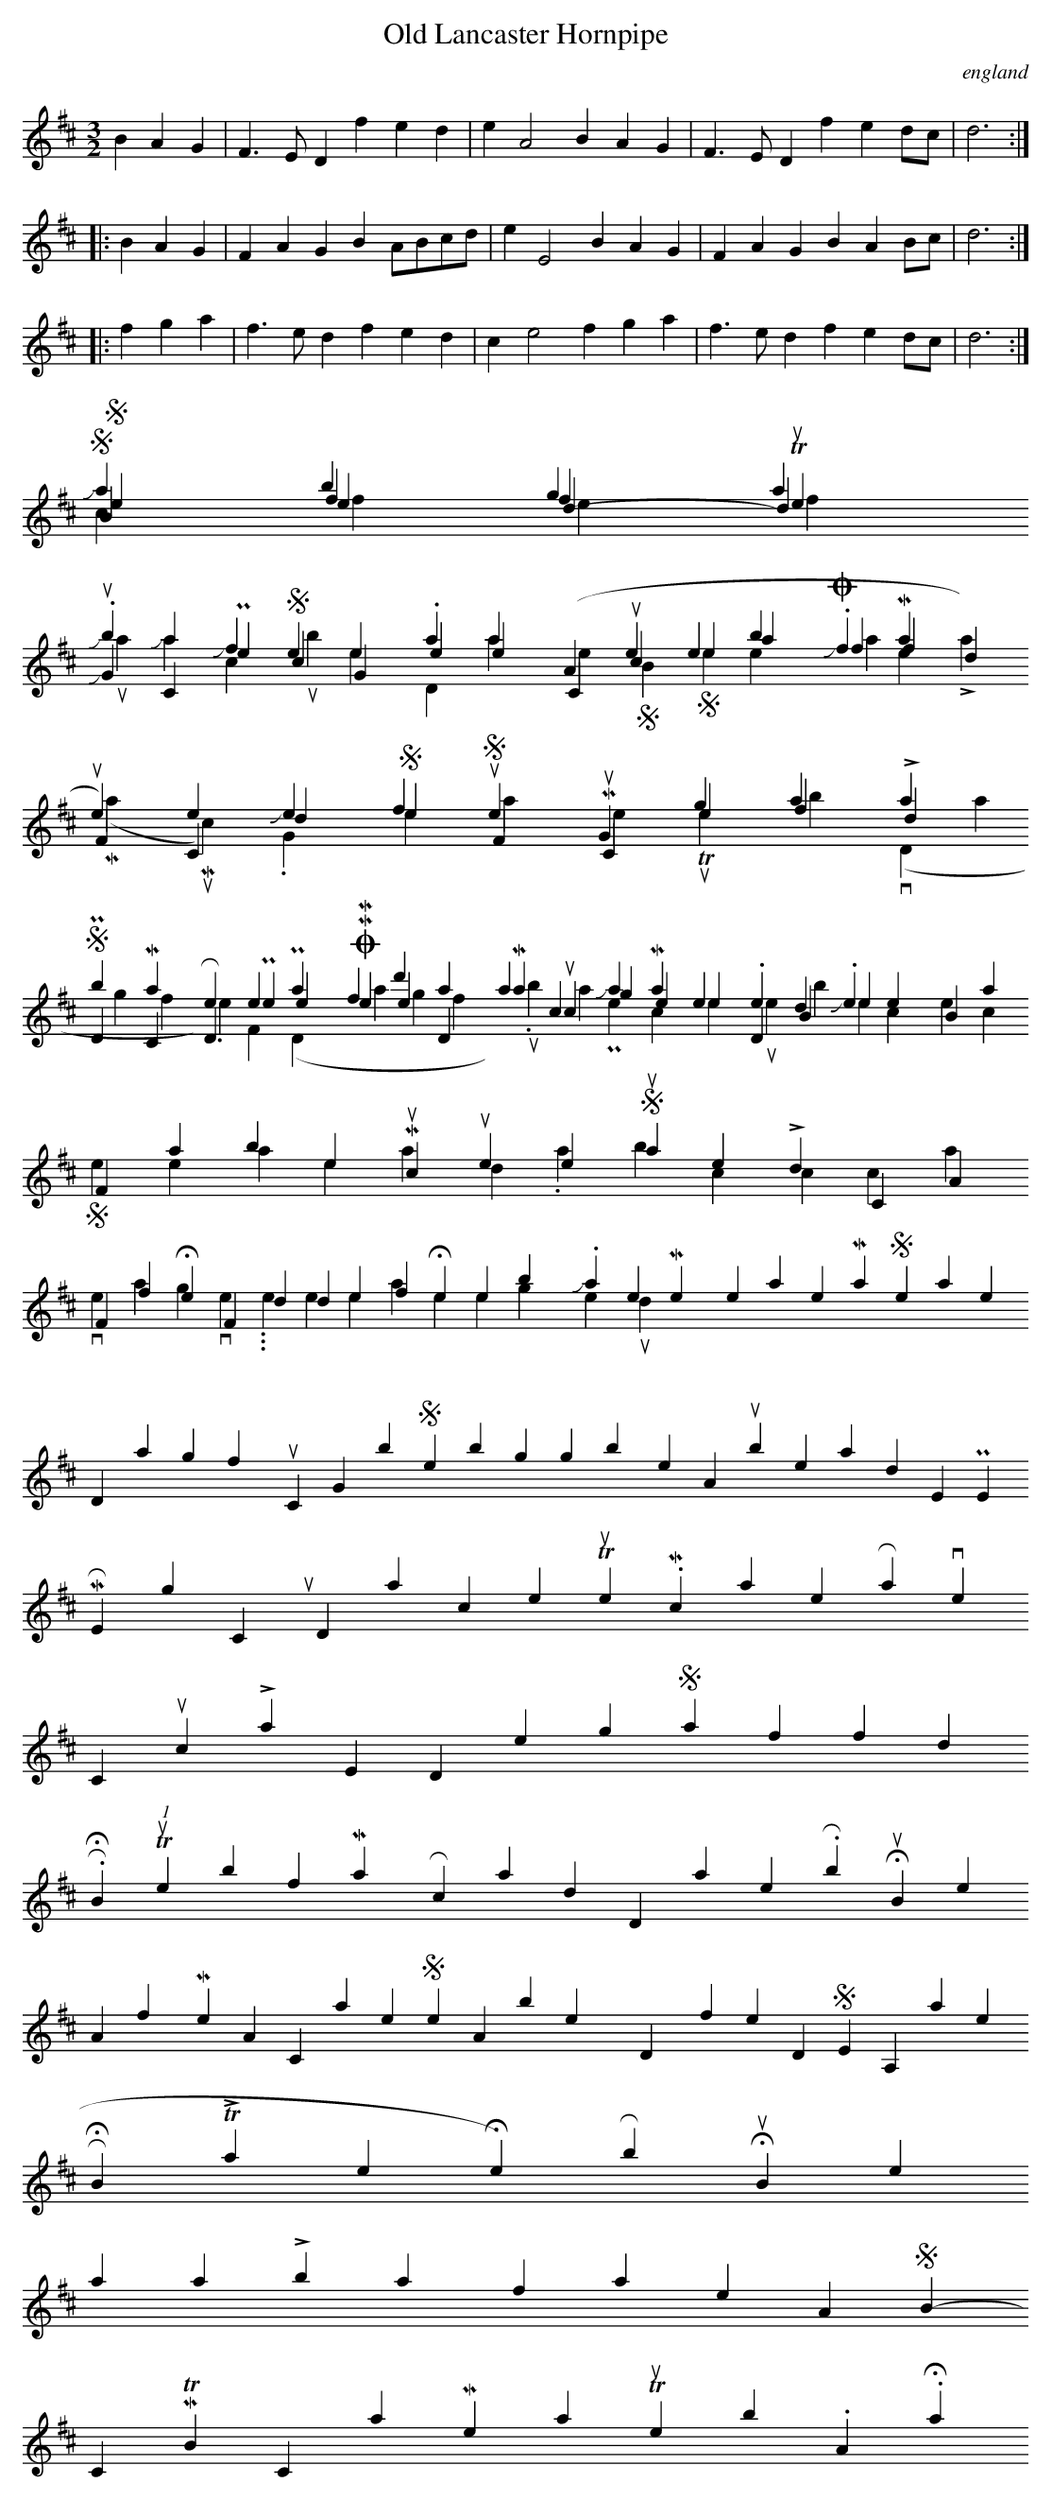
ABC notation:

X:1
T:Old Lancaster Hornpipe
O:england
M:3/2
L:1/4
K:D
BAG | F>ED fed | eA2 BAG | F>ED fed/c/ | d3 :|
|:BAG | FAG BA/B/c/d/|eE2 BAG |FAG BAB/c/ |d3:|
|:fga | f>ed fed | ce2 fga | f>ed fed/c/ | d3 :|
Bibliography
JGCW    John of the Greeny Cheshire Way. John Offord 1985
Friends of Folk Music, 55 Kingsway, London SW14
PDM     Complete Playford's Dancing Master. ed. Jeremy Barlow 1985
Faber Music 3 Queen's Square London WC1N 3AU
FofH    the Fiddler of Helperby. James Merryweather / Matt Seattle 1994
Dragonfly music, 10 Gibson St, Newbiggin-by-sea, Northumberland NE64 6PE
MR              1000 English Country Dance Tunes. Michael Raven 1984
26 Church Lane, Derrington, Stafford.
RHB(1)  Tune book of Mary Richards Darowen. Robin Huw Bowen 1991
Arfryn, Moreia, Capel Seion, Aberystwyth, Dyfed, SY23 4EA, Wales
RHB(2)  Tro Llaw (100 Welsh Hornpipes) Robin Huw Bowen 1987
National Library of Wales, ASBN 0-907158-25-0
CMTB    Charlton Memorial Tunebook. A. Hall \& WJ Stafford.
Northumbrian Pipers Society.
KV              Kiall Vannin (A source book of Manx tunes) Colin Jerry 1987
Slieu Shilley, 6 Glenfaba Rd, Peel, IOM
KM              the Kershaw Manuscript, Jamie Knowles, 1994
YDW     Bowen \& Shepherd - Tunes \&c from the 1798 mss of Joshua Jackson,
pub Yorkshire Dales Workshops, ISBN 1-897925-17-4
See also
Northern Lass (Mallinson Music).
Great Northern Tunebook (3 vols) (Dragonfly).
Northern Frisk (Dragonfly).
Northumbrian Pipers society tunebooks, etc etc
See also 'Westmorland.abc', which contains overlapping versions ...
I'll note these later when I get round to it.
